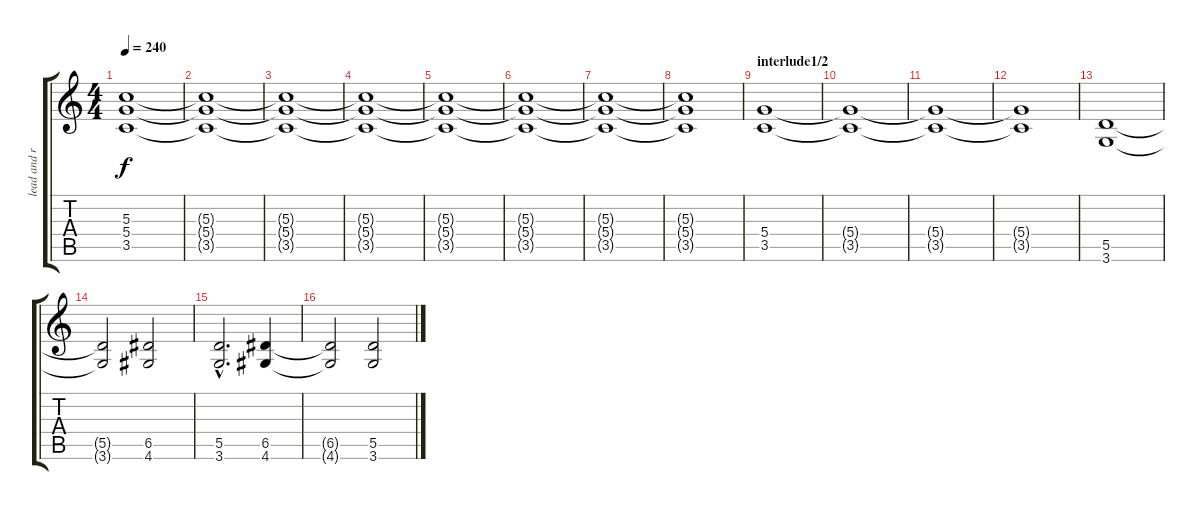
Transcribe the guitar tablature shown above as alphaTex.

\track ("lead and rithm guitar(luca turilli)" "lead and r") {instrument distortionguitar}
\staff {score tabs}
\tuning (E4 B3 G3 D3 A2 E2) {hide}
\ts (4 4)
\tempo 240
\clef g2
\ks c
(5.3 5.4 3.5).1{dy f} |
(5.3{t} 5.4{t} 3.5{t}).1 |
(5.3{t} 5.4{t} 3.5{t}).1 |
(5.3{t} 5.4{t} 3.5{t}).1 |
(5.3{t} 5.4{t} 3.5{t}).1 |
(5.3{t} 5.4{t} 3.5{t}).1 |
(5.3{t} 5.4{t} 3.5{t}).1 |
(5.3{t} 5.4{t} 3.5{t}).1 |
\section ("" "interlude1/2")
(5.4 3.5).1 |
(5.4{t} 3.5{t}).1 |
(5.4{t} 3.5{t}).1 |
(5.4{t} 3.5{t}).1 |
(5.5 3.6).1 |
(5.5{t} 3.6{t}).2 (6.5 4.6).2 |
(5.5{hac} 3.6{hac}).2{d} (6.5 4.6).4 |
(6.5{t} 4.6{t}).2 (5.5 3.6).2
